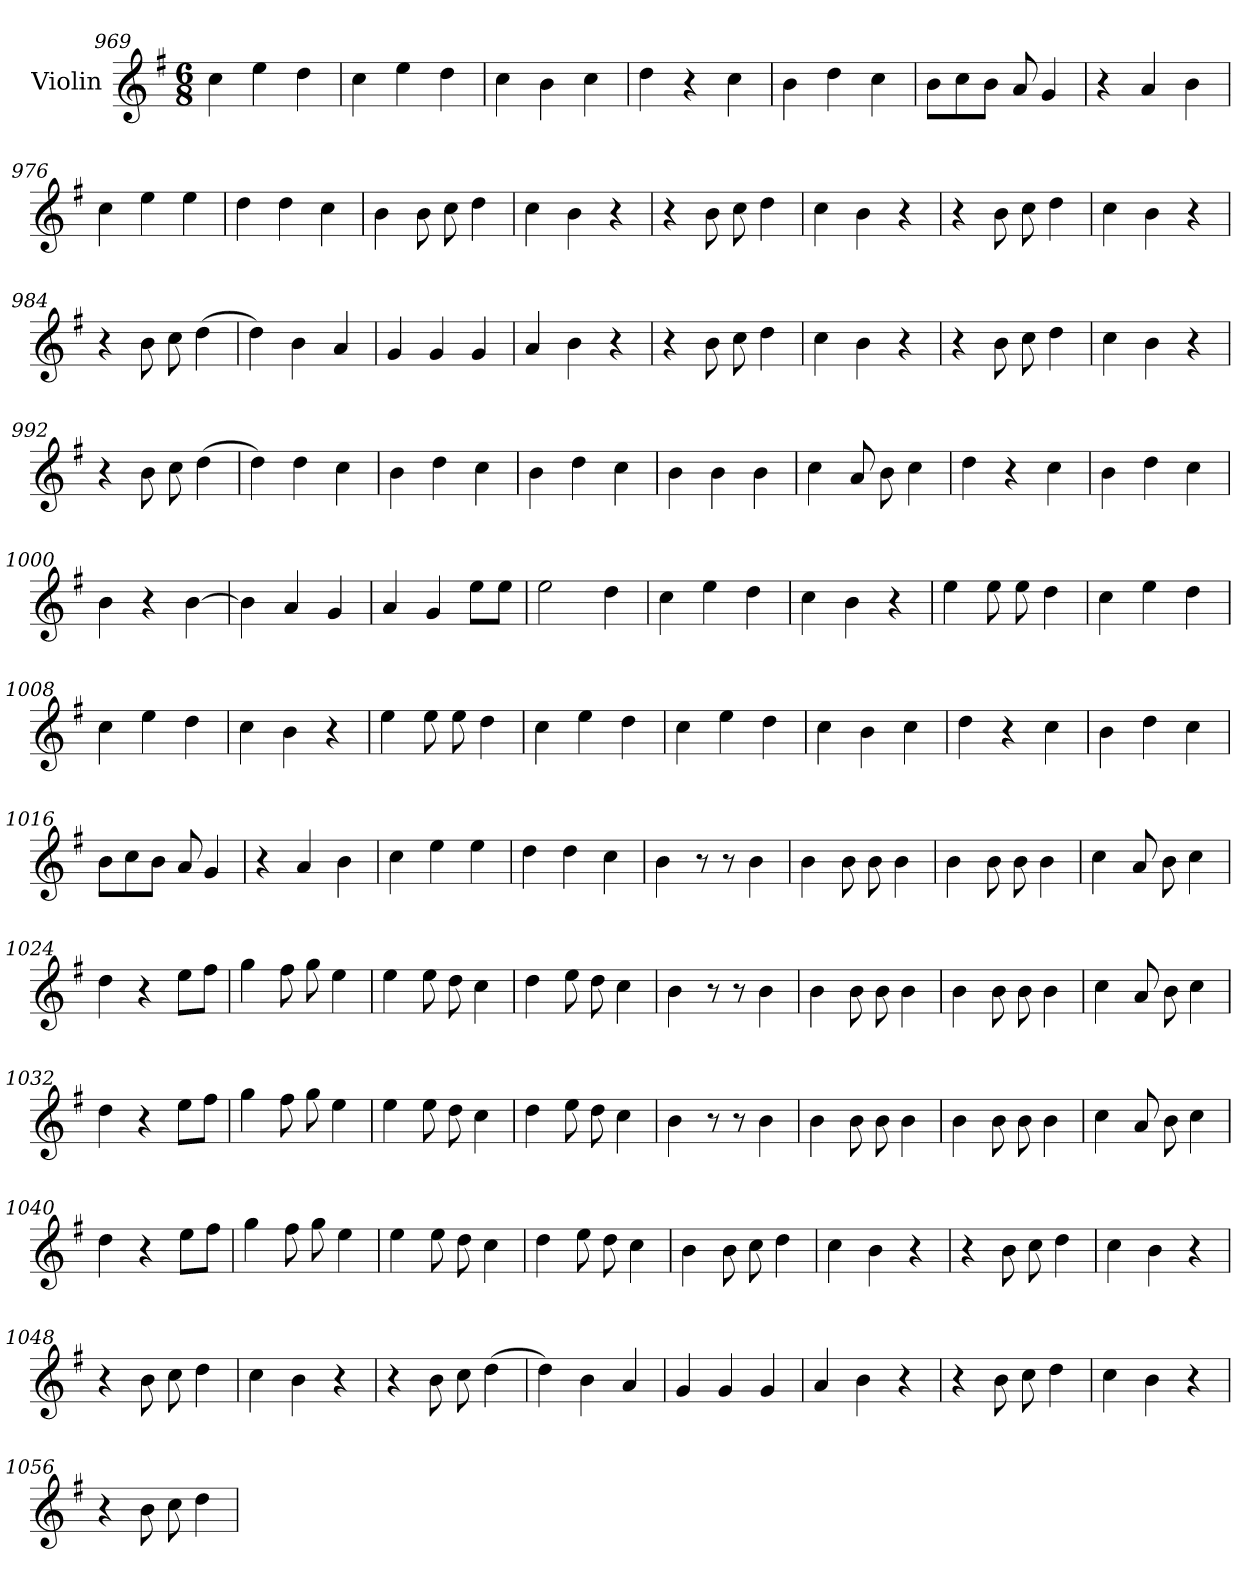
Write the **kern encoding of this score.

**kern
*part1
*staff1
*I"Violin
*clefG2
*k[f#]
*G:
*M6/8
=969
4cc\
4ee\
4dd\
=970
4cc\
4ee\
4dd\
!!LO:LB:g=z
=971
4cc\
4b\
4cc\
=972
4dd\
4r
4cc\
=973
4b\
4dd\
4cc\
=974
8b\L
8cc\
8bi\J
8ai/
4gi/
=975
4r
4a/
4b\
=976
4cc\
4ee\
4ee\
=977
4dd\
4dd\
4cc\
!!LO:LB:g=z
=978
4b\
8b\
8cc\
4dd\
=979
4cc\
4b\
4r
=980
4r
8b\
8cc\
4dd\
=981
4cc\
4b\
4r
=982
4r
8b\
8cc\
4dd\
=983
4cc\
4b\
4r
=984
4r
8b\
8cc\
(>4dd\
!!LO:LB:g=z
=985
4dd\)
4b\
4a/
=986
4g/
4g/
4g/
=987
4a/
4b\
4r
=988
4r
8b\
8cc\
4dd\
=989
4cc\
4b\
4r
=990
4r
8b\
8cc\
4dd\
=991
4cc\
4b\
4r
!!LO:LB:g=z
=992
4r
8b\
8cc\
(>4dd\
=993
4dd\)
4dd\
4cc\
=994
4b\
4dd\
4cc\
=995
4b\
4dd\
4cc\
=996
4b\
4b\
4b\
=997
4cc\
8a/
8b\
4cc\
=998
4dd\
4r
4cc\
!!LO:LB:g=z
=999
4b\
4dd\
4cc\
=1000
4b\
4r
[4b\
=1001
4bi\]
4ai/
4gi/
=1002
4a/
4g/
8ee\L
8ee\J
=1003
2ee\
4dd\
=1004
4cc\
4ee\
4dd\
=1005
4cc\
4b\
4r
!!LO:PB:g=z
=1006
4ee\
8ee\
8ee\
4dd\
=1007
4cc\
4ee\
4dd\
=1008
4cc\
4ee\
4dd\
=1009
4cc\
4b\
4r
=1010
4ee\
8ee\
8ee\
4dd\
=1011
4cc\
4ee\
4dd\
=1012
4cc\
4ee\
4dd\
!!LO:LB:g=z
=1013
4cc\
4b\
4cc\
=1014
4dd\
4r
4cc\
=1015
4b\
4dd\
4cc\
=1016
8b\L
8cc\
8bi\J
8ai/
4gi/
=1017
4r
4a/
4b\
=1018
4cc\
4ee\
4ee\
=1019
4dd\
4dd\
4cc\
!!LO:LB:g=z
=1020
4b\
8r
8r
4b\
=1021
4b\
8b\
8b\
4b\
=1022
4b\
8b\
8b\
4b\
=1023
4cc\
8a/
8b\
4cc\
=1024
4dd\
4r
8ee\L
8ff#\J
=1025
4gg\
8ff#\
8gg\
4ee\
=1026
4ee\
8eej\
8ddj\
4ccj\
!!LO:LB:g=z
=1027
4dd\
8eej\
8ddj\
4ccj\
=1028
4b\
8r
8r
4b\
=1029
4b\
8b\
8b\
4b\
=1030
4b\
8b\
8b\
4b\
=1031
4cc\
8a/
8b\
4cc\
=1032
4dd\
4r
8ee\L
8ff#\J
=1033
4gg\
8ff#\
8gg\
4ee\
!!LO:LB:g=z
=1034
4ee\
8eej\
8ddj\
4ccj\
=1035
4dd\
8eej\
8ddj\
4ccj\
=1036
4b\
8r
8r
4b\
=1037
4b\
8b\
8b\
4b\
=1038
4b\
8b\
8b\
4b\
=1039
4cc\
8a/
8b\
4cc\
=1040
4dd\
4r
8ee\L
8ff#\J
!!LO:LB:g=z
=1041
4gg\
8ff#\
8gg\
4ee\
=1042
4ee\
8eej\
8ddj\
4ccj\
=1043
4dd\
8eej\
8ddj\
4ccj\
=1044
4b\
8b\
8cc\
4dd\
=1045
4cc\
4b\
4r
=1046
4r
8b\
8cc\
4dd\
=1047
4cc\
4b\
4r
!!LO:LB:g=z
=1048
4r
8b\
8cc\
4dd\
=1049
4cc\
4b\
4r
=1050
4r
8b\
8cc\
(>4dd\
=1051
4dd\)
4b\
4a/
=1052
4g/
4g/
4g/
=1053
4a/
4b\
4r
=1054
4r
8b\
8cc\
4dd\
!!LO:LB:g=z
=1055
4cc\
4b\
4r
=1056
4r
8b\
8cc\
4dd\
=
*-
